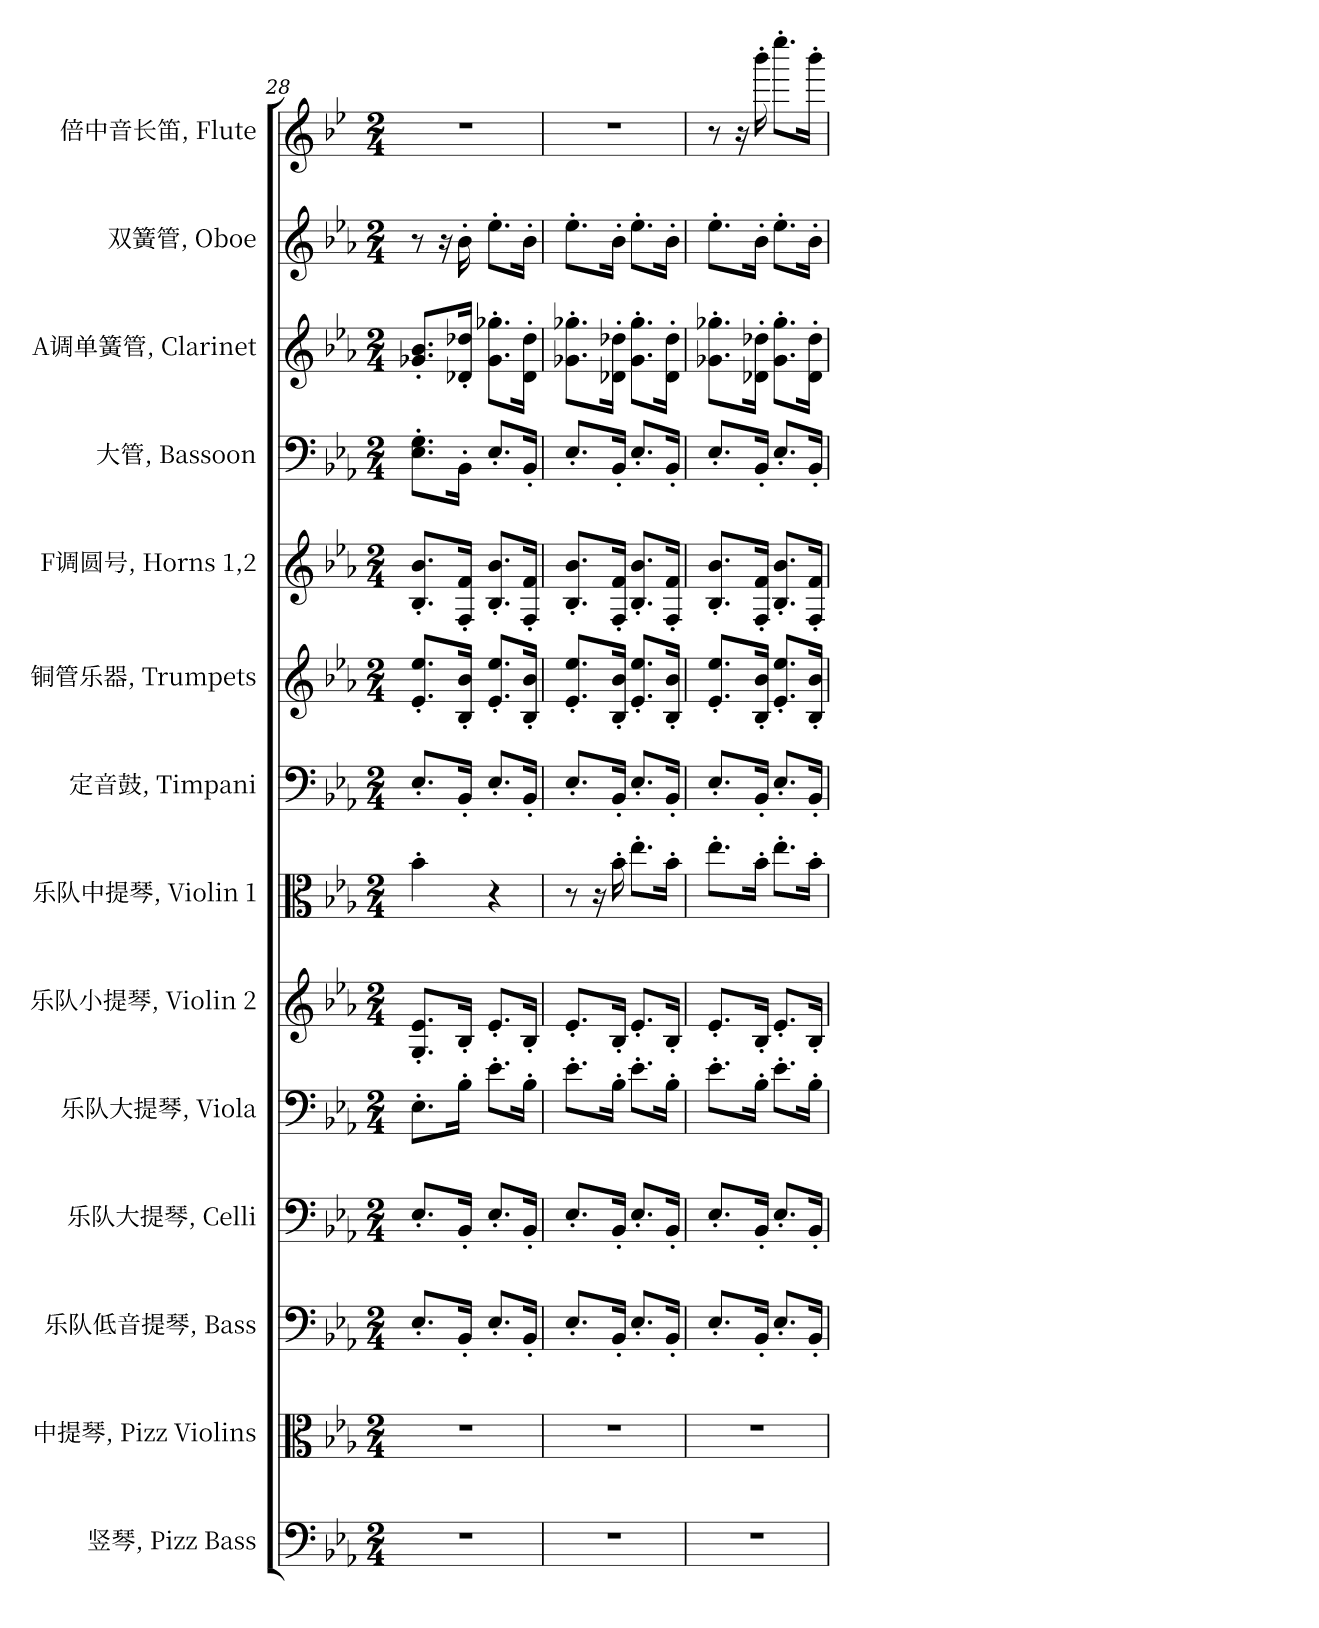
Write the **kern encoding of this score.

**kern	**kern	**kern	**kern	**kern	**kern	**kern	**kern	**kern	**kern	**kern	**kern	**kern	**kern
*part14	*part13	*part12	*part11	*part10	*part9	*part8	*part7	*part6	*part5	*part4	*part3	*part2	*part1
*staff14	*staff13	*staff12	*staff11	*staff10	*staff9	*staff8	*staff7	*staff6	*staff5	*staff4	*staff3	*staff2	*staff1
*I"竖琴, Pizz Bass	*I"中提琴, Pizz Violins	*I"乐队低音提琴, Bass	*I"乐队大提琴, Celli	*I"乐队大提琴, Viola	*I"乐队小提琴, Violin 2	*I"乐队中提琴, Violin 1	*I"定音鼓, Timpani	*I"铜管乐器, Trumpets	*I"F调圆号, Horns 1,2	*I"大管, Bassoon	*I"A调单簧管, Clarinet	*I"双簧管, Oboe	*I"倍中音长笛, Flute
*	*	*	*	*	*	*	*I'Timp.	*	*I'F Hn.	*I'Bsn.	*I'A Cl.	*I'Ob.	*
*clefF4	*clefC3	*clefF4	*clefF4	*clefF4	*clefG2	*clefC3	*clefF4	*clefG2	*clefG2	*clefF4	*clefG2	*clefG2	*clefG2
*	*	*ITrd7c12	*	*	*	*	*	*	*ITrd4c7	*	*ITrd2c3	*	*ITrd10c17
*k[b-e-a-]	*k[b-e-a-]	*k[b-e-a-]	*k[b-e-a-]	*k[b-e-a-]	*k[b-e-a-]	*k[b-e-a-]	*k[b-e-a-]	*k[b-e-a-]	*k[b-e-a-d-]	*k[b-e-a-]	*k[]	*k[b-e-a-]	*k[b-e-]
*M2/4	*M2/4	*M2/4	*M2/4	*M2/4	*M2/4	*M2/4	*M2/4	*M2/4	*M2/4	*M2/4	*M2/4	*M2/4	*M2/4
=28	=28	=28	=28	=28	=28	=28	=28	=28	=28	=28	=28	=28	=28
2r	2r	8.EE-'/L	8.E-'/L	8.E-'\L	8.G/' 8.e-/'L	4b-'\	8.E-'/L	8.e-/' 8.ee-/'L	8.E-/' 8.e-/'L	8.E-\' 8.G\'L	8.e-X/' 8.g/'L	8r	2r
.	.	.	.	.	.	.	.	.	.	.	.	16r	.
.	.	16BBB-'/Jk	16BB-'/Jk	16B-'\Jk	16B-'/Jk	.	16BB-'/Jk	16B-/' 16b-/'Jk	16BB-/' 16B-/'Jk	16BB-'\Jk	16B-X/' 16b-X/'Jk	16b-'\	.
.	.	8.EE-'/L	8.E-'/L	8.e-'\L	8.e-'/L	4r	8.E-'/L	8.e-/' 8.ee-/'L	8.E-/' 8.e-/'L	8.E-'/L	8.e-\' 8.ee-X\'L	8.ee-'\L	.
.	.	16BBB-'/Jk	16BB-'/Jk	16B-'\Jk	16B-'/Jk	.	16BB-'/Jk	16B-/' 16b-/'Jk	16BB-/' 16B-/'Jk	16BB-'/Jk	16B-\' 16b-\'Jk	16b-'\Jk	.
=29	=29	=29	=29	=29	=29	=29	=29	=29	=29	=29	=29	=29	=29
2r	2r	8.EE-'/L	8.E-'/L	8.e-'\L	8.e-'/L	8r	8.E-'/L	8.e-/' 8.ee-/'L	8.E-/' 8.e-/'L	8.E-'/L	8.e-X\' 8.ee-X\'L	8.ee-'\L	2r
.	.	.	.	.	.	16r	.	.	.	.	.	.	.
.	.	16BBB-'/Jk	16BB-'/Jk	16B-'\Jk	16B-'/Jk	16b-'\	16BB-'/Jk	16B-/' 16b-/'Jk	16BB-/' 16B-/'Jk	16BB-'/Jk	16B-X\' 16b-X\'Jk	16b-'\Jk	.
.	.	8.EE-'/L	8.E-'/L	8.e-'\L	8.e-'/L	8.ee-'\L	8.E-'/L	8.e-/' 8.ee-/'L	8.E-/' 8.e-/'L	8.E-'/L	8.e-\' 8.ee-\'L	8.ee-'\L	.
.	.	16BBB-'/Jk	16BB-'/Jk	16B-'\Jk	16B-'/Jk	16b-'\Jk	16BB-'/Jk	16B-/' 16b-/'Jk	16BB-/' 16B-/'Jk	16BB-'/Jk	16B-\' 16b-\'Jk	16b-'\Jk	.
=30	=30	=30	=30	=30	=30	=30	=30	=30	=30	=30	=30	=30	=30
2r	2r	8.EE-'/L	8.E-'/L	8.e-'\L	8.e-'/L	8.ee-'\L	8.E-'/L	8.e-/' 8.ee-/'L	8.E-/' 8.e-/'L	8.E-'/L	8.e-X\' 8.ee-X\'L	8.ee-'\L	8r
.	.	.	.	.	.	.	.	.	.	.	.	.	16r
.	.	16BBB-'/Jk	16BB-'/Jk	16B-'\Jk	16B-'/Jk	16b-'\Jk	16BB-'/Jk	16B-/' 16b-/'Jk	16BB-/' 16B-/'Jk	16BB-'/Jk	16B-X\' 16b-X\'Jk	16b-'\Jk	16bb-'\
.	.	8.EE-'/L	8.E-'/L	8.e-'\L	8.e-'/L	8.ee-'\L	8.E-'/L	8.e-/' 8.ee-/'L	8.E-/' 8.e-/'L	8.E-'/L	8.e-\' 8.ee-\'L	8.ee-'\L	8.eee-'\L
.	.	16BBB-'/Jk	16BB-'/Jk	16B-'\Jk	16B-'/Jk	16b-'\Jk	16BB-'/Jk	16B-/' 16b-/'Jk	16BB-/' 16B-/'Jk	16BB-'/Jk	16B-\' 16b-\'Jk	16b-'\Jk	16bb-'\Jk
=	=	=	=	=	=	=	=	=	=	=	=	=	=
*-	*-	*-	*-	*-	*-	*-	*-	*-	*-	*-	*-	*-	*-
